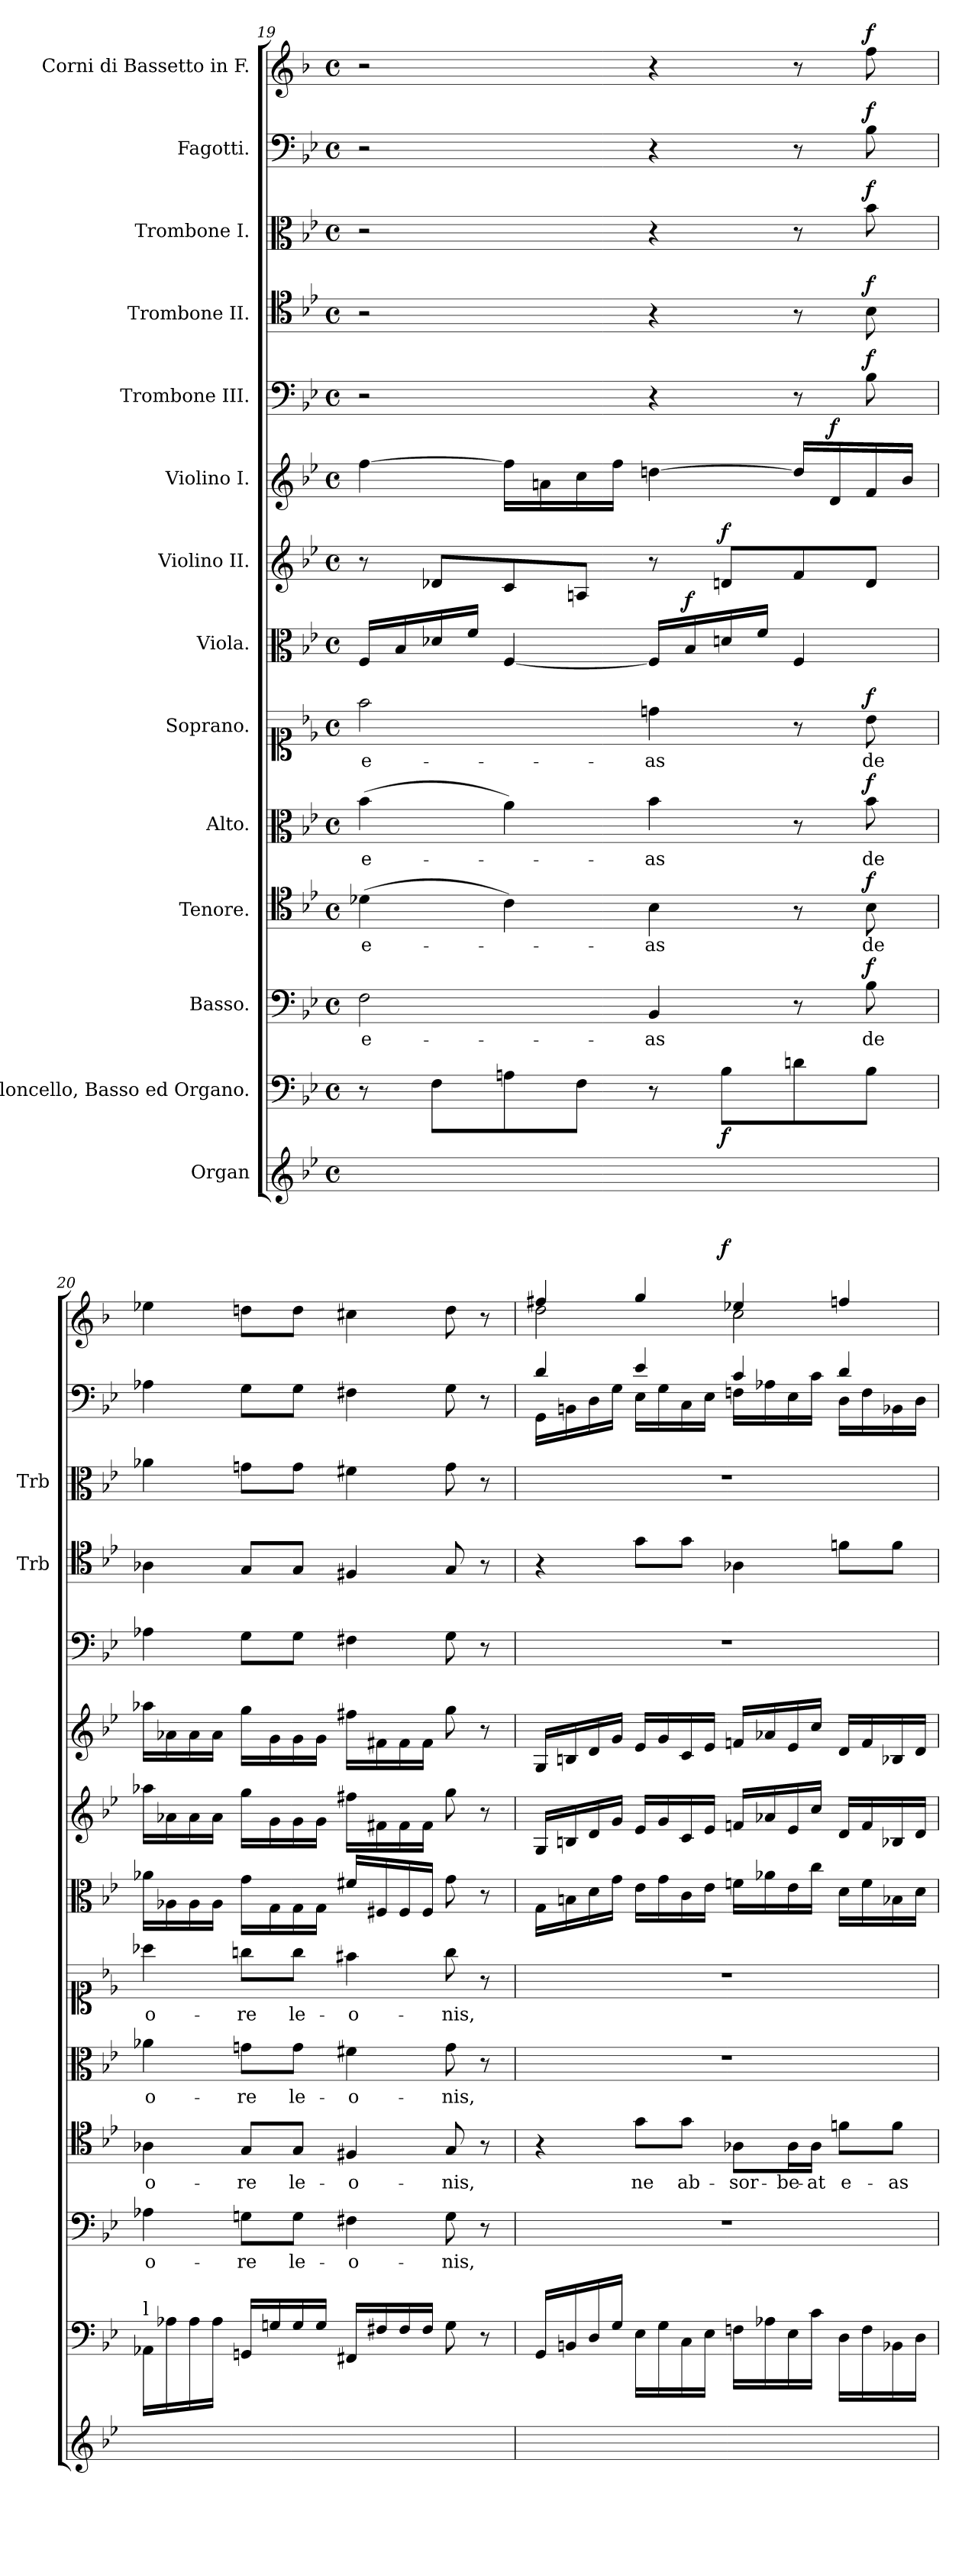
**kern	**dynam	**kern	**dynam	**kern	**text	**dynam	**kern	**text	**dynam	**kern	**text	**dynam	**kern	**text	**dynam	**kern	**text	**dynam	**kern	**text	**dynam	**kern	**text	**dynam	**kern	**text	**dynam	**kern	**text	**dynam	**kern	**text	**dynam	**kern	**text	**dynam	**kern	**text	**dynam
*part14	*part14	*part13	*part13	*part12	*part12	*part12	*part11	*part11	*part11	*part10	*part10	*part10	*part9	*part9	*part9	*part8	*part8	*part8	*part7	*part7	*part7	*part6	*part6	*part6	*part5	*part5	*part5	*part4	*part4	*part4	*part3	*part3	*part3	*part2	*part2	*part2	*part1	*part1	*part1
*staff14	*staff14	*staff13	*staff13	*staff12	*staff12	*staff12	*staff11	*staff11	*staff11	*staff10	*staff10	*staff10	*staff9	*staff9	*staff9	*staff8	*staff8	*staff8	*staff7	*staff7	*staff7	*staff6	*staff6	*staff6	*staff5	*staff5	*staff5	*staff4	*staff4	*staff4	*staff3	*staff3	*staff3	*staff2	*staff2	*staff2	*staff1	*staff1	*staff1
*I"Organ	*	*I"Violoncello, Basso ed Organo.	*	*I"Basso.	*	*	*I"Tenore.	*	*	*I"Alto.	*	*	*I"Soprano.	*	*	*I"Viola.	*	*	*I"Violino II.	*	*	*I"Violino I.	*	*	*I"Trombone III.	*	*	*I"Trombone II.	*	*	*I"Trombone I.	*	*	*I"Fagotti.	*	*	*I"Corni di Bassetto in F.	*	*
*	*	*	*	*	*	*	*	*	*	*	*	*	*	*	*	*	*	*	*	*	*	*	*	*	*	*	*	*I'Trb	*	*	*I'Trb	*	*	*	*	*	*	*	*
*clefG2	*	*clefF4	*	*clefF4	*	*	*clefC4	*	*	*clefC3	*	*	*clefC1	*	*	*clefC3	*	*	*clefG2	*	*	*clefG2	*	*	*clefF4	*	*	*clefC4	*	*	*clefC3	*	*	*clefF4	*	*	*clefG2	*	*
*	*	*	*	*	*	*	*	*	*	*	*	*	*	*	*	*	*	*	*	*	*	*	*	*	*	*	*	*	*	*	*	*	*	*	*	*	*ITrd4c7	*	*
*k[b-e-]	*	*k[b-e-]	*	*k[b-e-]	*	*	*k[b-e-]	*	*	*k[b-e-]	*	*	*k[b-e-]	*	*	*k[b-e-]	*	*	*k[b-e-]	*	*	*k[b-e-]	*	*	*k[b-e-]	*	*	*k[b-e-]	*	*	*k[b-e-]	*	*	*k[b-e-]	*	*	*k[b-e-]	*	*
*M4/4	*	*M4/4	*	*M4/4	*	*	*M4/4	*	*	*M4/4	*	*	*M4/4	*	*	*M4/4	*	*	*M4/4	*	*	*M4/4	*	*	*M4/4	*	*	*M4/4	*	*	*M4/4	*	*	*M4/4	*	*	*M4/4	*	*
*met(c)	*	*met(c)	*	*met(c)	*	*	*met(c)	*	*	*met(c)	*	*	*met(c)	*	*	*met(c)	*	*	*met(c)	*	*	*met(c)	*	*	*met(c)	*	*	*met(c)	*	*	*met(c)	*	*	*met(c)	*	*	*met(c)	*	*
=19	=19	=19	=19	=19	=19	=19	=19	=19	=19	=19	=19	=19	=19	=19	=19	=19	=19	=19	=19	=19	=19	=19	=19	=19	=19	=19	=19	=19	=19	=19	=19	=19	=19	=19	=19	=19	=19	=19	=19
*^	*	*^	*	*	*	*	*	*	*	*	*	*	*	*	*	*	*	*	*	*	*	*	*	*	*	*	*	*	*	*	*	*	*	*	*	*	*	*	*
!	!	!	!	!	!	!	!LO:LY:b	!	!	!LO:LY:b	!	!	!LO:LY:b	!	!	!LO:LY:b	!	!	!	!	!	!	!	!	!	!	!	!	!	!	!	!	!	!	!	!	!	!	!	!	!
4B-\yy 4d-X\yy [4f\yy	8ryy	.	8r	8ryy	.	2F\	e-	.	(>4d-X\	e-	.	(>4b-\	e-	.	2ff\	e-	.	16F/LL	.	.	8r	.	.	[4ff\	.	.	2r	.	.	2r	.	.	2r	.	.	2r	.	.	2r	.	.
.	.	.	.	.	.	.	.	.	.	.	.	.	.	.	.	.	.	16B-/	.	.	.	.	.	.	.	.	.	.	.	.	.	.	.	.	.	.	.	.	.	.	.
.	8FF/Lyy	.	8F\L	8FF\Lyy	.	.	.	.	.	.	.	.	.	.	.	.	.	16d-X/	.	.	8d-X/L	.	.	.	.	.	.	.	.	.	.	.	.	.	.	.	.	.	.	.	.
.	.	.	.	.	.	.	.	.	.	.	.	.	.	.	.	.	.	16f/JJ	.	.	.	.	.	.	.	.	.	.	.	.	.	.	.	.	.	.	.	.	.	.	.
4A\yy 4c\yy 4f\yy]	8AA/yy	.	8An\	8AAn\yy	.	.	.	.	4c\)	.	.	4a\)	.	.	.	.	.	[4F/	.	.	8c/	.	.	16ff\LL]	.	.	.	.	.	.	.	.	.	.	.	.	.	.	.	.	.
.	.	.	.	.	.	.	.	.	.	.	.	.	.	.	.	.	.	.	.	.	.	.	.	16an\	.	.	.	.	.	.	.	.	.	.	.	.	.	.	.	.	.
.	8FF/Jyy	.	8F\J	8FF\Jyy	.	.	.	.	.	.	.	.	.	.	.	.	.	.	.	.	8An/J	.	.	16cc\	.	.	.	.	.	.	.	.	.	.	.	.	.	.	.	.	.
.	.	.	.	.	.	.	.	.	.	.	.	.	.	.	.	.	.	.	.	.	.	.	.	16ff\JJ	.	.	.	.	.	.	.	.	.	.	.	.	.	.	.	.	.
!	!	!	!	!	!	!	!LO:LY:b	!	!	!LO:LY:b	!	!	!LO:LY:b	!	!	!LO:LY:b	!	!	!	!	!	!	!	!	!	!	!	!	!	!	!	!	!	!	!	!	!	!	!	!	!
4ryy	8ryy	.	8r	8ryy	.	4BB-/	-as	.	4B-\	-as	.	4b-\	-as	.	4ddn\	-as	.	16F/LL]	.	.	8r	.	.	[4ddn\	.	.	4r	.	.	4r	.	.	4r	.	.	4r	.	.	4r	.	.
!	!	!	!	!	!	!	!	!	!	!	!	!	!	!	!	!	!	!	!	!LO:DY:b	!	!	!	!	!	!	!	!	!	!	!	!	!	!	!	!	!	!	!	!	!
.	.	.	.	.	.	.	.	.	.	.	.	.	.	.	.	.	.	16B-/	.	f	.	.	.	.	.	.	.	.	.	.	.	.	.	.	.	.	.	.	.	.	.
!	!	!LO:DY:b	!	!	!LO:DY:b	!	!	!	!	!	!	!	!	!	!	!	!	!	!	!	!	!	!LO:DY:b	!	!	!	!	!	!	!	!	!	!	!	!	!	!	!	!	!	!
.	8BB-/Lyy	f	8B-\L	8BB-\Lyy	f	.	.	.	.	.	.	.	.	.	.	.	.	16dn/	.	.	8dn/L	.	f	.	.	.	.	.	.	.	.	.	.	.	.	.	.	.	.	.	.
.	.	.	.	.	.	.	.	.	.	.	.	.	.	.	.	.	.	16f/JJ	.	.	.	.	.	.	.	.	.	.	.	.	.	.	.	.	.	.	.	.	.	.	.
4B-\yy 4dn\yy 4f\yy 4b-\yy	8D/yy	.	8dn\	8Dn\yy	.	8r	.	.	8r	.	.	8r	.	.	8r	.	.	4F/	.	.	8f/	.	.	16dd/LL]	.	.	8r	.	.	8r	.	.	8r	.	.	8r	.	.	8r	.	.
!	!	!	!	!	!	!	!	!	!	!	!	!	!	!	!	!	!	!	!	!	!	!	!	!	!	!LO:DY:b	!	!	!	!	!	!	!	!	!	!	!	!	!	!	!
.	.	.	.	.	.	.	.	.	.	.	.	.	.	.	.	.	.	.	.	.	.	.	.	16d/	.	f	.	.	.	.	.	.	.	.	.	.	.	.	.	.	.
!	!	!	!	!	!	!	!LO:LY:b	!LO:DY:a	!	!LO:LY:b	!LO:DY:a	!	!LO:LY:b	!LO:DY:a	!	!LO:LY:b	!LO:DY:a	!	!	!	!	!	!	!	!	!	!	!	!LO:DY:b	!	!	!LO:DY:b	!	!	!LO:DY:b	!	!	!LO:DY:b	!	!	!LO:DY:b
.	8BB-/Jyy	.	8B-\J	8BB-\Jyy	.	8B-\	de	f	8B-\	de	f	8b-\	de	f	8b-\	de	f	.	.	.	8d/J	.	.	16f/	.	.	8B-\	.	f	8B-\	.	f	8b-\	.	f	8B-\	.	f	8b-\	.	f
.	.	.	.	.	.	.	.	.	.	.	.	.	.	.	.	.	.	.	.	.	.	.	.	16b-/JJ	.	.	.	.	.	.	.	.	.	.	.	.	.	.	.	.	.
!!LO:PB:g=z
=20	=20	=20	=20	=20	=20	=20	=20	=20	=20	=20	=20	=20	=20	=20	=20	=20	=20	=20	=20	=20	=20	=20	=20	=20	=20	=20	=20	=20	=20	=20	=20	=20	=20	=20	=20	=20	=20	=20	=20	=20	=20
!	!	!	!LO:TX:a:t=l	!	!	!	!	!	!	!	!	!	!	!	!	!	!	!	!	!	!	!	!	!	!	!	!	!	!	!	!	!	!	!	!	!	!	!	!	!	!
!	!	!	!	!	!	!	!LO:LY:b	!	!	!LO:LY:b	!	!	!LO:LY:b	!	!	!LO:LY:b	!	!	!LO:LY:b	!	!	!LO:LY:b	!	!	!LO:LY:b	!	!	!	!	!	!	!	!	!	!	!	!LO:LY:b	!	!	!LO:LY:b	!
4a-X\yy	4AAA-X/yy 4AA-X/yy	.	16AA-X\LL	16AAA-X\LLyy	.	4A-X\	o-	.	4A-X\	o-	.	4a-X\	o-	.	4aa-X\	o-	.	16a-X\LL	.	.	16aa-X\LL	.	.	16aa-X\LL	.	.	4A-X\	.	.	4A-X\	.	.	4a-X\	.	.	4A-X\	.	.	4a-X\	.	.
.	.	.	16A-X\	16AA-\yy	.	.	.	.	.	.	.	.	.	.	.	.	.	16A-X\	.	.	16a-X\	.	.	16a-X\	.	.	.	.	.	.	.	.	.	.	.	.	.	.	.	.	.
.	.	.	16A-\	16AA-\yy	.	.	.	.	.	.	.	.	.	.	.	.	.	16A-\	.	.	16a-\	.	.	16a-\	.	.	.	.	.	.	.	.	.	.	.	.	.	.	.	.	.
.	.	.	16A-\JJ	16AA-\JJyy	.	.	.	.	.	.	.	.	.	.	.	.	.	16A-\JJ	.	.	16a-\JJ	.	.	16a-\JJ	.	.	.	.	.	.	.	.	.	.	.	.	.	.	.	.	.
!	!	!	!	!	!	!	!LO:LY:b	!	!	!LO:LY:b	!	!	!LO:LY:b	!	!	!LO:LY:b	!	!	!	!	!	!	!	!	!	!	!	!LO:LY:b	!	!	!LO:LY:b	!	!	!LO:LY:b	!	!	!	!	!	!	!
4gn\yy	4GGGn/yy 4GGn/yy	.	16GGn/LL	16GGGn/LLyy	.	8Gn\L	-re	.	8G/L	-re	.	8gn\L	-re	.	8ggn\L	-re	.	16g\LL	.	.	16gg\LL	.	.	16gg\LL	.	.	8G\L	.	.	8G/L	.	.	8gn\L	.	.	8G\L	.	.	8gn\L	.	.
.	.	.	16Gn/	16GGn/yy	.	.	.	.	.	.	.	.	.	.	.	.	.	16G\	.	.	16g\	.	.	16g\	.	.	.	.	.	.	.	.	.	.	.	.	.	.	.	.	.
!	!	!	!	!	!	!	!LO:LY:b	!	!	!LO:LY:b	!	!	!LO:LY:b	!	!	!LO:LY:b	!	!	!	!	!	!	!	!	!	!	!	!	!	!	!	!	!	!	!	!	!	!	!	!	!
.	.	.	16G/	16GG/yy	.	8G\J	le-	.	8G/J	le-	.	8g\J	le-	.	8gg\J	le-	.	16G\	.	.	16g\	.	.	16g\	.	.	8G\J	.	.	8G/J	.	.	8g\J	.	.	8G\J	.	.	8g\J	.	.
.	.	.	16G/JJ	16GG/JJyy	.	.	.	.	.	.	.	.	.	.	.	.	.	16G\JJ	.	.	16g\JJ	.	.	16g\JJ	.	.	.	.	.	.	.	.	.	.	.	.	.	.	.	.	.
!	!	!	!	!	!	!	!LO:LY:b	!	!	!LO:LY:b	!	!	!LO:LY:b	!	!	!LO:LY:b	!	!	!	!	!	!	!	!	!	!	!	!	!	!	!	!	!	!	!	!	!	!	!	!	!
4f#X\yy	4FFF#X/yy 4FF#X/yy	.	16FF#X/LL	16FFF#X/LLyy	.	4F#X\	-o-	.	4F#X/	-o-	.	4f#X\	-o-	.	4ff#X\	-o-	.	16f#X/LL	.	.	16ff#X\LL	.	.	16ff#X\LL	.	.	4F#X\	.	.	4F#X/	.	.	4f#X\	.	.	4F#X\	.	.	4f#X\	.	.
.	.	.	16F#X/	16FF#/yy	.	.	.	.	.	.	.	.	.	.	.	.	.	16F#X/	.	.	16f#X\	.	.	16f#X\	.	.	.	.	.	.	.	.	.	.	.	.	.	.	.	.	.
.	.	.	16F#/	16FF#/yy	.	.	.	.	.	.	.	.	.	.	.	.	.	16F#/	.	.	16f#\	.	.	16f#\	.	.	.	.	.	.	.	.	.	.	.	.	.	.	.	.	.
.	.	.	16F#/JJ	16FF#/JJyy	.	.	.	.	.	.	.	.	.	.	.	.	.	16F#/JJ	.	.	16f#\JJ	.	.	16f#\JJ	.	.	.	.	.	.	.	.	.	.	.	.	.	.	.	.	.
!	!	!	!	!	!	!	!LO:LY:b	!	!	!LO:LY:b	!	!	!LO:LY:b	!	!	!LO:LY:b	!	!	!	!	!	!	!	!	!	!	!	!	!	!	!	!	!	!	!	!	!	!	!	!	!
8g\yy	8GGG/yy 8GG/yy	.	8G\	8GG\yy	.	8G\	-nis,	.	8G/	-nis,	.	8g\	-nis,	.	8gg\	-nis,	.	8g\	.	.	8gg\	.	.	8gg\	.	.	8G\	.	.	8G/	.	.	8g\	.	.	8G\	.	.	8g\	.	.
!	!	!	!	!	!	!	!	!	!	!	!	!	!	!	!	!	!	!	!	!LO:DY:a	!	!	!LO:DY:a	!	!	!LO:DY:a	!	!	!	!	!	!	!	!	!	!	!	!	!	!	!
8ryy	8ryy	.	8r	8ryy	.	8r	.	.	8r	.	.	8r	.	.	8r	.	.	8r	.	other-dynamics	8r	.	other-dynamics	8r	.	other-dynamics	8r	.	.	8r	.	.	8r	.	.	8r	.	.	8r	.	.
=21	=21	=21	=21	=21	=21	=21	=21	=21	=21	=21	=21	=21	=21	=21	=21	=21	=21	=21	=21	=21	=21	=21	=21	=21	=21	=21	=21	=21	=21	=21	=21	=21	=21	=21	=21	=21	=21	=21	=21	=21	=21
*	*	*	*	*	*	*	*	*	*	*	*	*	*	*	*	*	*	*	*	*	*	*	*	*	*	*	*	*	*	*	*	*	*	*	*	*^	*	*	*^	*	*
!	!	!	!	!	!	!	!	!	!	!	!	!	!	!	!	!	!	!	!	!	!	!	!	!	!	!	!	!	!	!	!	!LO:DY:a	!	!	!	!	!	!	!	!	!	!	!
4d\yy [4g\yy 4bn\yy	16GGG/LLyy	.	16GG/LL	16GGG/LLyy	.	1r	.	.	4r	.	.	1r	.	.	1r	.	.	16G\LL	.	.	16G/LL	.	.	16G/LL	.	.	1r	.	.	4r	.	other-dynamics	1r	.	.	4d/	16GG\LL	.	.	4bn/	2g\	.	.
.	16BBBn/yy	.	16BBn/	16BBBn/yy	.	.	.	.	.	.	.	.	.	.	.	.	.	16Bn\	.	.	16Bn/	.	.	16Bn/	.	.	.	.	.	.	.	.	.	.	.	.	16BBn\	.	.	.	.	.	.
.	16DD/yy	.	16D/	16DD/yy	.	.	.	.	.	.	.	.	.	.	.	.	.	16d\	.	.	16d/	.	.	16d/	.	.	.	.	.	.	.	.	.	.	.	.	16D\	.	.	.	.	.	.
.	16GG/JJyy	.	16G/JJ	16GG/JJyy	.	.	.	.	.	.	.	.	.	.	.	.	.	16g\JJ	.	.	16g/JJ	.	.	16g/JJ	.	.	.	.	.	.	.	.	.	.	.	.	16G\JJ	.	.	.	.	.	.
!	!	!	!	!	!	!	!	!	!	!LO:LY:b	!	!	!	!	!	!	!	!	!	!	!	!	!	!	!	!	!	!	!	!	!	!	!	!	!	!	!	!	!	!	!	!	!
4c\yy 4e-\yy 4g\yy] 4cc\yy	16EE-/LLyy	.	16E-\LL	16EE-\LLyy	.	.	.	.	8g\L	ne	.	.	.	.	.	.	.	16e-\LL	.	.	16e-/LL	.	.	16e-/LL	.	.	.	.	.	8g\L	.	.	.	.	.	4e-/	16E-\LL	.	.	4cc/	.	.	.
.	16GG/yy	.	16G\	16GG\yy	.	.	.	.	.	.	.	.	.	.	.	.	.	16g\	.	.	16g/	.	.	16g/	.	.	.	.	.	.	.	.	.	.	.	.	16G\	.	.	.	.	.	.
!	!	!	!	!	!	!	!	!	!	!LO:LY:b	!	!	!	!	!	!	!	!	!	!	!	!	!	!	!	!	!	!	!	!	!	!	!	!	!	!	!	!	!	!	!	!	!
.	16CC/yy	.	16C\	16CC\yy	.	.	.	.	8g\J	ab-	.	.	.	.	.	.	.	16c\	.	.	16c/	.	.	16c/	.	.	.	.	.	8g\J	.	.	.	.	.	.	16C\	.	.	.	.	.	.
.	16EE-/JJyy	.	16E-\JJ	16EE-\JJyy	.	.	.	.	.	.	.	.	.	.	.	.	.	16e-\JJ	.	.	16e-/JJ	.	.	16e-/JJ	.	.	.	.	.	.	.	.	.	.	.	.	16E-\JJ	.	.	.	.	.	.
!	!	!	!	!	!	!	!	!	!	!LO:LY:b	!	!	!	!	!	!	!	!	!	!	!	!	!	!	!	!	!	!	!	!	!	!	!	!	!	!	!	!	!	!	!	!	!
4c\yy [4f\yy 4a-X\yy	16FF/LLyy	.	16Fn\LL	16FFn\LLyy	.	.	.	.	8A-X\L	-sor-	.	.	.	.	.	.	.	16fn\LL	.	.	16fn/LL	.	.	16fn/LL	.	.	.	.	.	4A-X\	.	.	.	.	.	4c/	16Fn\LL	.	.	4a-X/	2f\	.	.
.	16AA-X/yy	.	16A-X\	16AA-X\yy	.	.	.	.	.	.	.	.	.	.	.	.	.	16a-X\	.	.	16a-X/	.	.	16a-X/	.	.	.	.	.	.	.	.	.	.	.	.	16A-X\	.	.	.	.	.	.
!	!	!	!	!	!	!	!	!	!	!LO:LY:b	!	!	!	!	!	!	!	!	!	!	!	!	!	!	!	!	!	!	!	!	!	!	!	!	!	!	!	!	!	!	!	!	!
.	16EE-/yy	.	16E-\	16EE-\yy	.	.	.	.	16A-\L	-be-	.	.	.	.	.	.	.	16e-\	.	.	16e-/	.	.	16e-/	.	.	.	.	.	.	.	.	.	.	.	.	16E-\	.	.	.	.	.	.
!	!	!	!	!	!	!	!	!	!	!LO:LY:b	!	!	!	!	!	!	!	!	!	!	!	!	!	!	!	!	!	!	!	!	!	!	!	!	!	!	!	!	!	!	!	!	!
.	16C/JJyy	.	16c\JJ	16C\JJyy	.	.	.	.	16A-\JJ	-at	.	.	.	.	.	.	.	16cc\JJ	.	.	16cc/JJ	.	.	16cc/JJ	.	.	.	.	.	.	.	.	.	.	.	.	16c\JJ	.	.	.	.	.	.
!	!	!	!	!	!	!	!	!	!	!LO:LY:b	!	!	!	!	!	!	!	!	!	!	!	!	!	!	!	!	!	!	!	!	!	!	!	!	!	!	!	!	!	!	!	!	!
4B-\yy 4d\yy 4f\yy] [4b-X\yy	16DD/LLyy	.	16D\LL	16DD\LLyy	.	.	.	.	8fn\L	e-	.	.	.	.	.	.	.	16d\LL	.	.	16d/LL	.	.	16d/LL	.	.	.	.	.	8fn\L	.	.	.	.	.	4d/	16D\LL	.	.	4b-X/	.	.	.
.	16FF/yy	.	16F\	16FF\yy	.	.	.	.	.	.	.	.	.	.	.	.	.	16f\	.	.	16f/	.	.	16f/	.	.	.	.	.	.	.	.	.	.	.	.	16F\	.	.	.	.	.	.
!	!	!	!	!	!	!	!	!	!	!LO:LY:b	!	!	!	!	!	!	!	!	!	!	!	!	!	!	!	!	!	!	!	!	!	!	!	!	!	!	!	!	!	!	!	!	!
.	16BBB-X/yy	.	16BB-X\	16BBB-X\yy	.	.	.	.	8f\J	-as	.	.	.	.	.	.	.	16B-X\	.	.	16B-X/	.	.	16B-X/	.	.	.	.	.	8f\J	.	.	.	.	.	.	16BB-X\	.	.	.	.	.	.
.	16DD/JJyy	.	16D\JJ	16DD\JJyy	.	.	.	.	.	.	.	.	.	.	.	.	.	16d\JJ	.	.	16d/JJ	.	.	16d/JJ	.	.	.	.	.	.	.	.	.	.	.	.	16D\JJ	.	.	.	.	.	.
*v	*v	*	*	*	*	*	*	*	*	*	*	*	*	*	*	*	*	*	*	*	*	*	*	*	*	*	*	*	*	*	*	*	*	*	*	*v	*v	*	*	*v	*v	*	*
*	*	*v	*v	*	*	*	*	*	*	*	*	*	*	*	*	*	*	*	*	*	*	*	*	*	*	*	*	*	*	*	*	*	*	*	*	*	*	*	*	*
=	=	=	=	=	=	=	=	=	=	=	=	=	=	=	=	=	=	=	=	=	=	=	=	=	=	=	=	=	=	=	=	=	=	=	=	=	=	=	=
*-	*-	*-	*-	*-	*-	*-	*-	*-	*-	*-	*-	*-	*-	*-	*-	*-	*-	*-	*-	*-	*-	*-	*-	*-	*-	*-	*-	*-	*-	*-	*-	*-	*-	*-	*-	*-	*-	*-	*-
